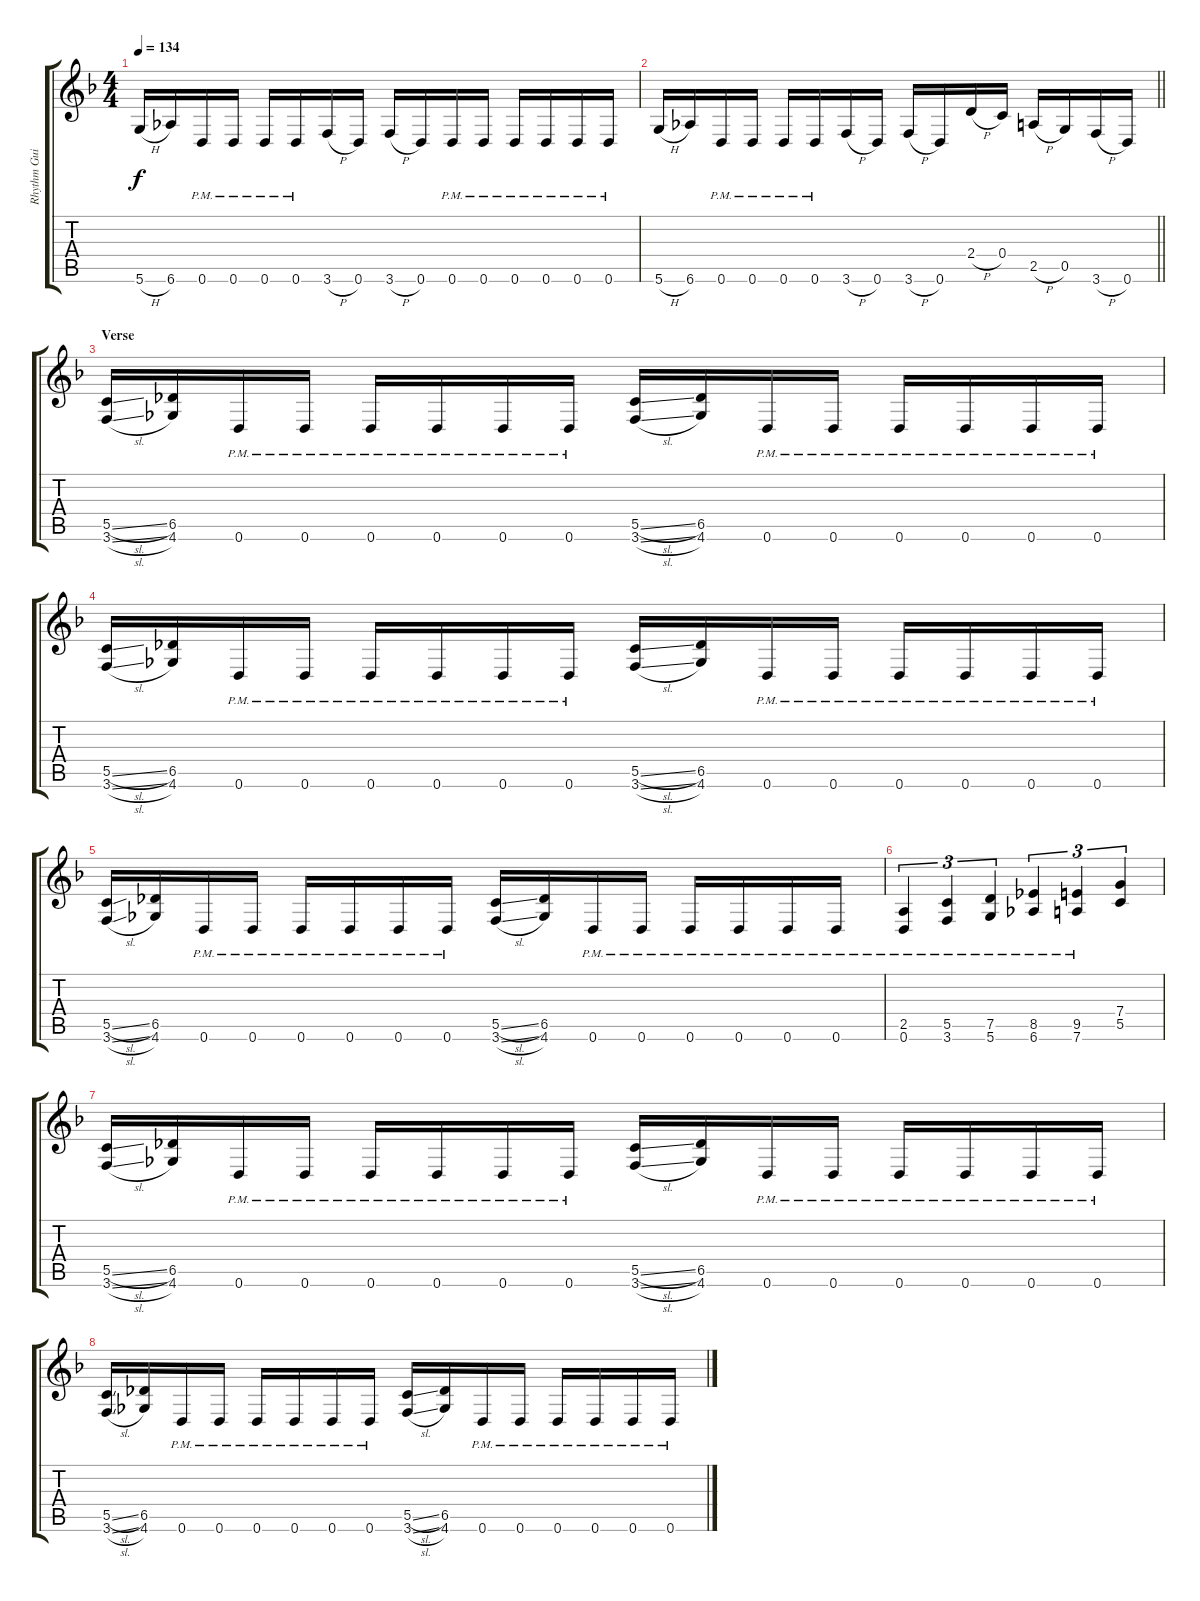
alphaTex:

\track ("Rhythm Guitar 1" "Rhythm Gui") {instrument distortionguitar}
\staff {score tabs}
\tuning (D4 A3 F3 C3 G2 D2) {hide}
\ts (4 4)
\tempo 134
\clef g2
\ks dminor
5.6{h}.16{dy f} 6.6.16 0.6{pm}.16 0.6{pm}.16 0.6{pm}.16 0.6{pm}.16 3.6{h}.16 0.6.16 3.6{h}.16 0.6.16 0.6{pm}.16 0.6{pm}.16 0.6{pm}.16 0.6{pm}.16 0.6{pm}.16 0.6{pm}.16 |
\barLineRight lightlight
5.6{h}.16 6.6.16 0.6{pm}.16 0.6{pm}.16 0.6{pm}.16 0.6{pm}.16 3.6{h}.16 0.6.16 3.6{h}.16 0.6.16 2.4{h}.16 0.4.16 2.5{h}.16 0.5.16 3.6{h}.16 0.6.16 |
\section ("" "Verse")
(5.5{sl} 3.6{sl}).16 (6.5 4.6).16 0.6{pm}.16 0.6{pm}.16 0.6{pm}.16 0.6{pm}.16 0.6{pm}.16 0.6{pm}.16 (5.5{sl} 3.6{sl}).16 (6.5 4.6).16 0.6{pm}.16 0.6{pm}.16 0.6{pm}.16 0.6{pm}.16 0.6{pm}.16 0.6{pm}.16 |
(5.5{sl} 3.6{sl}).16 (6.5 4.6).16 0.6{pm}.16 0.6{pm}.16 0.6{pm}.16 0.6{pm}.16 0.6{pm}.16 0.6{pm}.16 (5.5{sl} 3.6{sl}).16 (6.5 4.6).16 0.6{pm}.16 0.6{pm}.16 0.6{pm}.16 0.6{pm}.16 0.6{pm}.16 0.6{pm}.16 |
(5.5{sl} 3.6{sl}).16 (6.5 4.6).16 0.6{pm}.16 0.6{pm}.16 0.6{pm}.16 0.6{pm}.16 0.6{pm}.16 0.6{pm}.16 (5.5{sl} 3.6{sl}).16 (6.5 4.6).16 0.6{pm}.16 0.6{pm}.16 0.6{pm}.16 0.6{pm}.16 0.6{pm}.16 0.6{pm}.16 |
(2.5{pm} 0.6{pm}).4{tu (3 2)} (5.5{pm} 3.6{pm}).4{tu (3 2)} (7.5{pm} 5.6{pm}).4{tu (3 2)} (8.5{pm} 6.6{pm}).4{tu (3 2)} (9.5{pm} 7.6{pm}).4{tu (3 2)} (7.4 5.5).4{tu (3 2)} |
(5.5{sl} 3.6{sl}).16 (6.5 4.6).16 0.6{pm}.16 0.6{pm}.16 0.6{pm}.16 0.6{pm}.16 0.6{pm}.16 0.6{pm}.16 (5.5{sl} 3.6{sl}).16 (6.5 4.6).16 0.6{pm}.16 0.6{pm}.16 0.6{pm}.16 0.6{pm}.16 0.6{pm}.16 0.6{pm}.16 |
(5.5{sl} 3.6{sl}).16 (6.5 4.6).16 0.6{pm}.16 0.6{pm}.16 0.6{pm}.16 0.6{pm}.16 0.6{pm}.16 0.6{pm}.16 (5.5{sl} 3.6{sl}).16 (6.5 4.6).16 0.6{pm}.16 0.6{pm}.16 0.6{pm}.16 0.6{pm}.16 0.6{pm}.16 0.6{pm}.16
